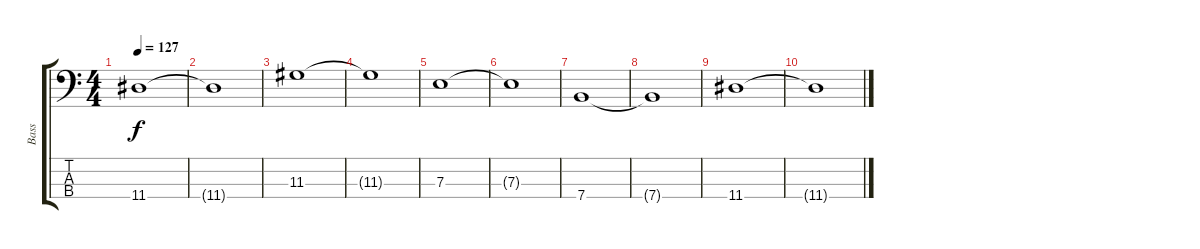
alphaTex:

\track ("Bass" "Bass") {instrument synthbass2}
\staff {score tabs}
\tuning (G2 D2 A1 E1) {hide}
\ts (4 4)
\tempo 127
\clef f4
\ks c
11.4.1{dy f} |
11.4{t}.1 |
11.3.1{volume 8} |
11.3{t}.1 |
7.3.1 |
7.3{t}.1 |
7.4.1 |
7.4{t}.1 |
11.4.1 |
11.4{t}.1
